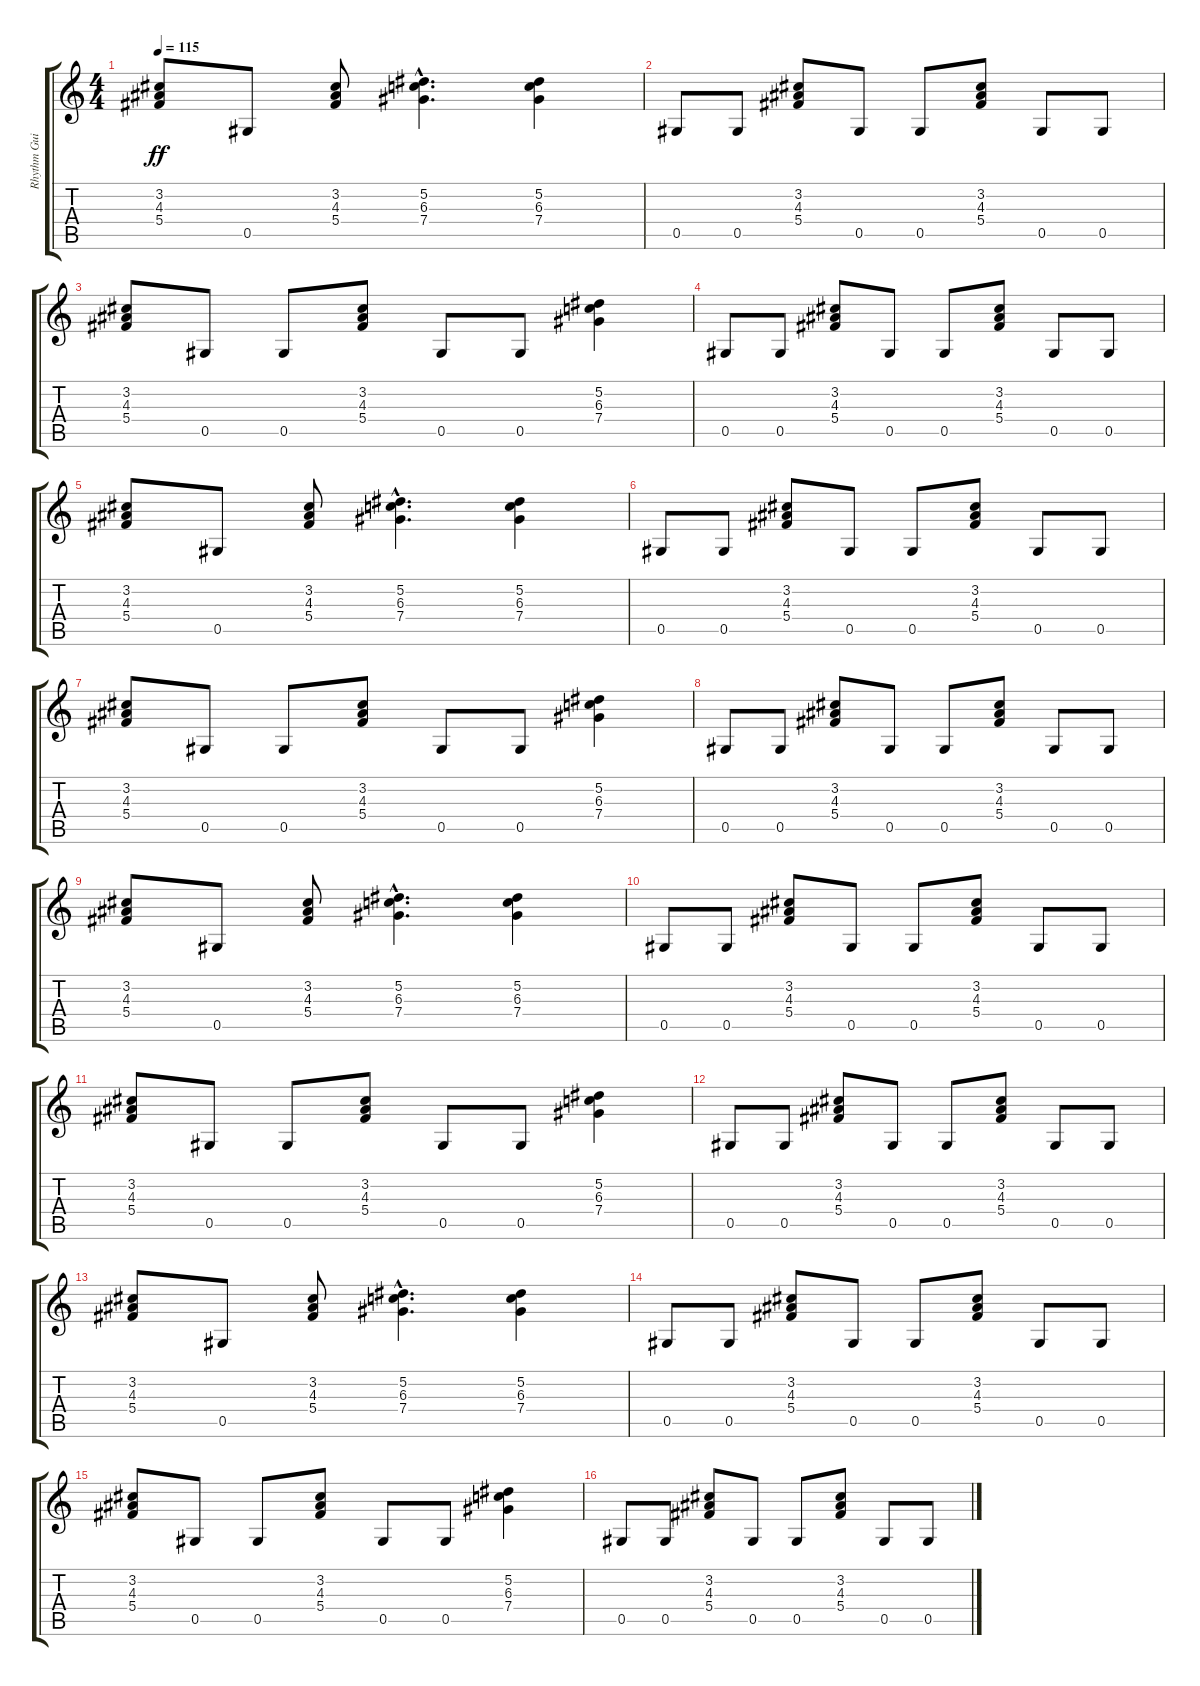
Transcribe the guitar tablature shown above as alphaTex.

\track ("Rhythm Guitar" "Rhythm Gui") {instrument overdrivenguitar}
\staff {score tabs}
\tuning (Eb4 Bb3 Gb3 Db3 Ab2 Eb2) {hide}
\ts (4 4)
\tempo 115
\clef g2
\ks c
(3.2 4.3 5.4).8{dy ff} 0.5.8 (3.2 4.3 5.4).8 (5.2{hac} 6.3{hac} 7.4{hac}).4{d} (5.2 6.3 7.4).4 |
0.5.8 0.5.8 (3.2 4.3 5.4).8 0.5.8 0.5.8 (3.2 4.3 5.4).8 0.5.8 0.5.8 |
(3.2 4.3 5.4).8 0.5.8 0.5.8 (3.2 4.3 5.4).8 0.5.8 0.5.8 (5.2 6.3 7.4).4 |
0.5.8 0.5.8 (3.2 4.3 5.4).8 0.5.8 0.5.8 (3.2 4.3 5.4).8 0.5.8 0.5.8 |
(3.2 4.3 5.4).8 0.5.8 (3.2 4.3 5.4).8 (5.2{hac} 6.3{hac} 7.4{hac}).4{d} (5.2 6.3 7.4).4 |
0.5.8 0.5.8 (3.2 4.3 5.4).8 0.5.8 0.5.8 (3.2 4.3 5.4).8 0.5.8 0.5.8 |
(3.2 4.3 5.4).8 0.5.8 0.5.8 (3.2 4.3 5.4).8 0.5.8 0.5.8 (5.2 6.3 7.4).4 |
0.5.8 0.5.8 (3.2 4.3 5.4).8 0.5.8 0.5.8 (3.2 4.3 5.4).8 0.5.8 0.5.8 |
(3.2 4.3 5.4).8 0.5.8 (3.2 4.3 5.4).8 (5.2{hac} 6.3{hac} 7.4{hac}).4{d} (5.2 6.3 7.4).4 |
0.5.8 0.5.8 (3.2 4.3 5.4).8 0.5.8 0.5.8 (3.2 4.3 5.4).8 0.5.8 0.5.8 |
(3.2 4.3 5.4).8 0.5.8 0.5.8 (3.2 4.3 5.4).8 0.5.8 0.5.8 (5.2 6.3 7.4).4 |
0.5.8 0.5.8 (3.2 4.3 5.4).8 0.5.8 0.5.8 (3.2 4.3 5.4).8 0.5.8 0.5.8 |
(3.2 4.3 5.4).8 0.5.8 (3.2 4.3 5.4).8 (5.2{hac} 6.3{hac} 7.4{hac}).4{d} (5.2 6.3 7.4).4 |
0.5.8 0.5.8 (3.2 4.3 5.4).8 0.5.8 0.5.8 (3.2 4.3 5.4).8 0.5.8 0.5.8 |
(3.2 4.3 5.4).8 0.5.8 0.5.8 (3.2 4.3 5.4).8 0.5.8 0.5.8 (5.2 6.3 7.4).4 |
0.5.8 0.5.8 (3.2 4.3 5.4).8 0.5.8 0.5.8 (3.2 4.3 5.4).8 0.5.8 0.5.8
